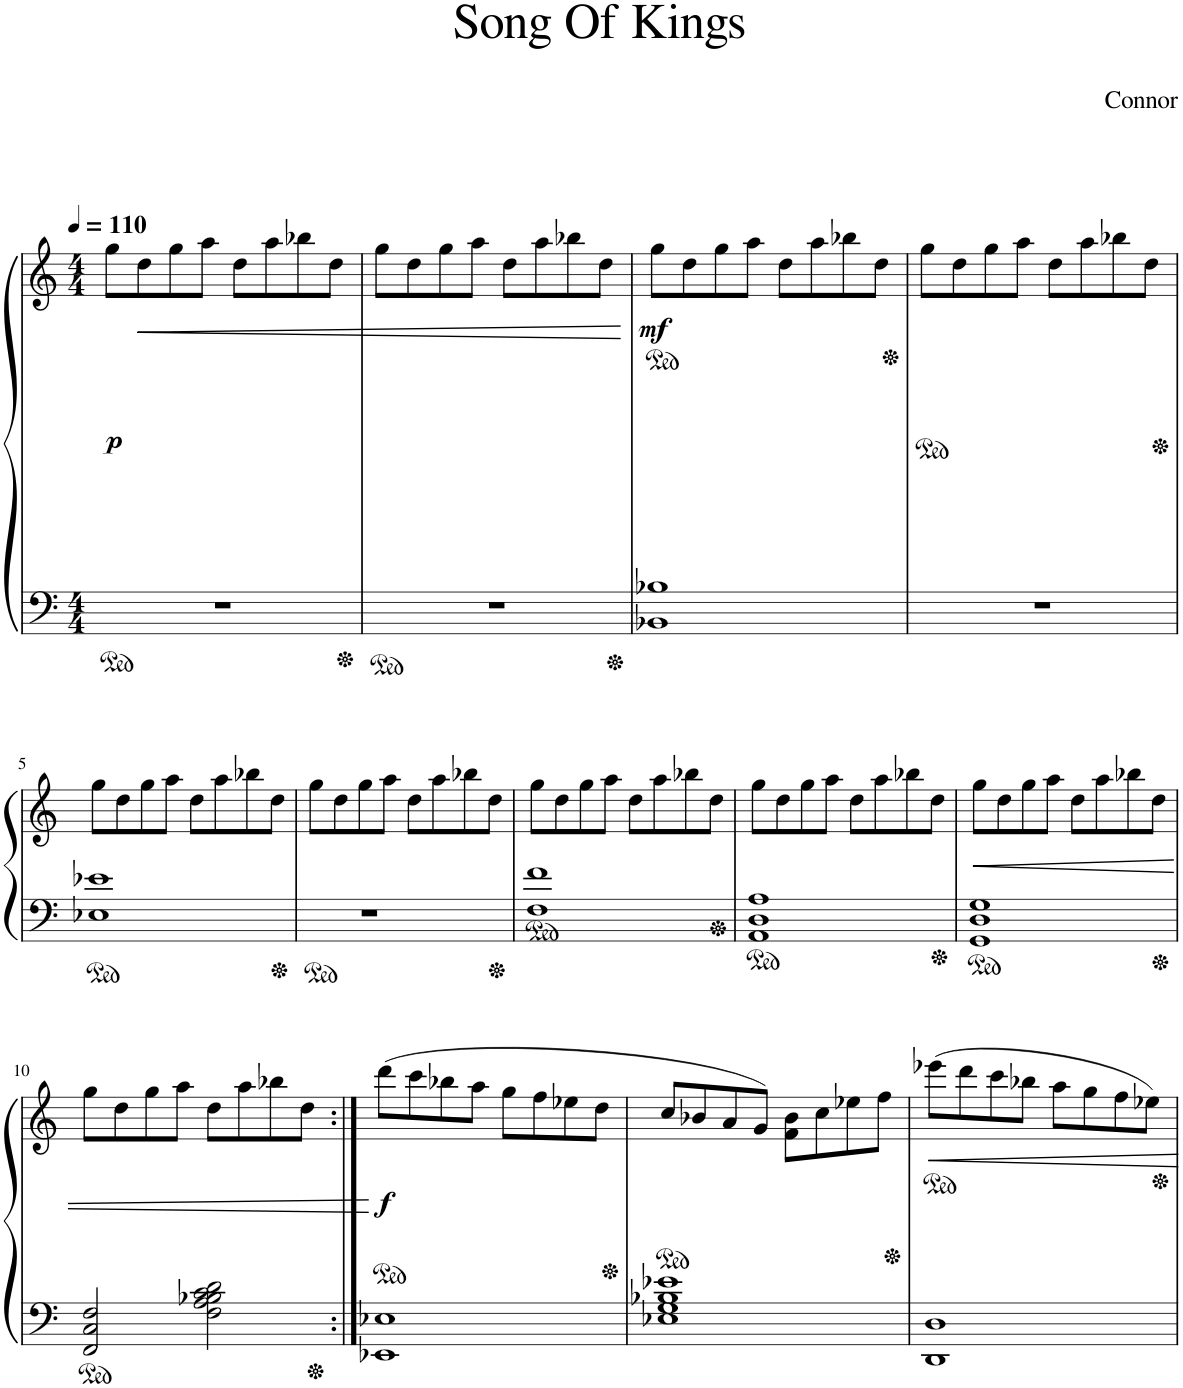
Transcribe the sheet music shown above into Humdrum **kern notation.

**kern	**kern	**dynam
*part1	*part1	*part1
*staff2	*staff1	*staff1/2
*I"Piano	*	*
*I'Pno.	*	*
*clefF4	*clefG2	*
*k[]	*k[]	*
*M4/4	*M4/4	*
*MM110	*MM110	*
=1	=1	=1
!	!	!LO:DY:b
1r	8gg\L	p
!	!	!LO:HP:b
.	8dd\	<
.	8gg\	.
.	8aa\J	.
.	8dd\L	.
.	8aa\	.
.	8bb-X\	.
.	8dd\J	.
=2	=2	=2
1r	8gg\L	.
.	8dd\	.
.	8gg\	.
.	8aa\J	.
.	8dd\L	.
.	8aa\	.
.	8bb-X\	.
.	8dd\J	.
.	.	[
=3	=3	=3
*ped	*	*
!	!	!LO:DY:b
1BB-X 1B-X	8gg\L	mf
.	8dd\	.
.	8gg\	.
.	8aa\J	.
.	8dd\L	.
.	8aa\	.
.	8bb-X\	.
.	8dd\J	.
=4	=4	=4
1r	8gg\L	.
*	*Xped	*
.	8dd\	.
.	8gg\	.
.	8aa\J	.
.	8dd\L	.
.	8aa\	.
.	8bb-X\	.
.	8dd\J	.
!!LO:LB:g=z
=5	=5	=5
1E-X 1e-X	8gg\L	.
.	8dd\	.
.	8gg\	.
.	8aa\J	.
.	8dd\L	.
.	8aa\	.
.	8bb-X\	.
.	8dd\J	.
=6	=6	=6
1r	8gg\L	.
.	8dd\	.
.	8gg\	.
.	8aa\J	.
.	8dd\L	.
.	8aa\	.
.	8bb-X\	.
.	8dd\J	.
=7	=7	=7
1F 1f	8gg\L	.
.	8dd\	.
.	8gg\	.
.	8aa\J	.
.	8dd\L	.
.	8aa\	.
.	8bb-X\	.
.	8dd\J	.
=8	=8	=8
1AA 1D 1A	8gg\L	.
.	8dd\	.
.	8gg\	.
.	8aa\J	.
.	8dd\L	.
.	8aa\	.
.	8bb-X\	.
.	8dd\J	.
=9	=9	=9
!	!	!LO:HP:b
1GG 1D 1G	8gg\L	<
.	8dd\	.
.	8gg\	.
.	8aa\J	.
.	8dd\L	.
.	8aa\	.
.	8bb-X\	.
.	8dd\J	.
!!LO:LB:g=z
=10	=10	=10
2FF/ 2C/ 2F/	8gg\L	.
.	8dd\	.
.	8gg\	.
.	8aa\J	.
2F\ 2A\ 2B-X\ 2c\ 2d\	8dd\L	.
.	8aa\	.
.	8bb-X\	.
.	8dd\J	.
.	.	[
=11:|!	=11:|!	=11:|!
!	!	!LO:DY:b
1EE-X 1E-X	(8ddd\L	f
.	8ccc\	.
.	8bb-X\	.
.	8aa\J	.
.	8gg\L	.
.	8ff\	.
.	8ee-X\	.
.	8dd\J	.
=12	=12	=12
1E-X 1G 1B-X 1e-X	8cc/L	.
.	8b-X/	.
.	8a/	.
.	8g/J)	.
.	8f\ 8b-\L	.
.	8cc\	.
.	8ee-X\	.
.	8ff\J	.
=13	=13	=13
1DD 1D	(8eee-X\L	.
.	8ddd\	.
.	8ccc\	.
.	8bb-X\J	.
.	8aa\L	.
.	8gg\	.
.	8ff\	.
.	8ee-X\J)	.
=	=	=
*-	*-	*-
